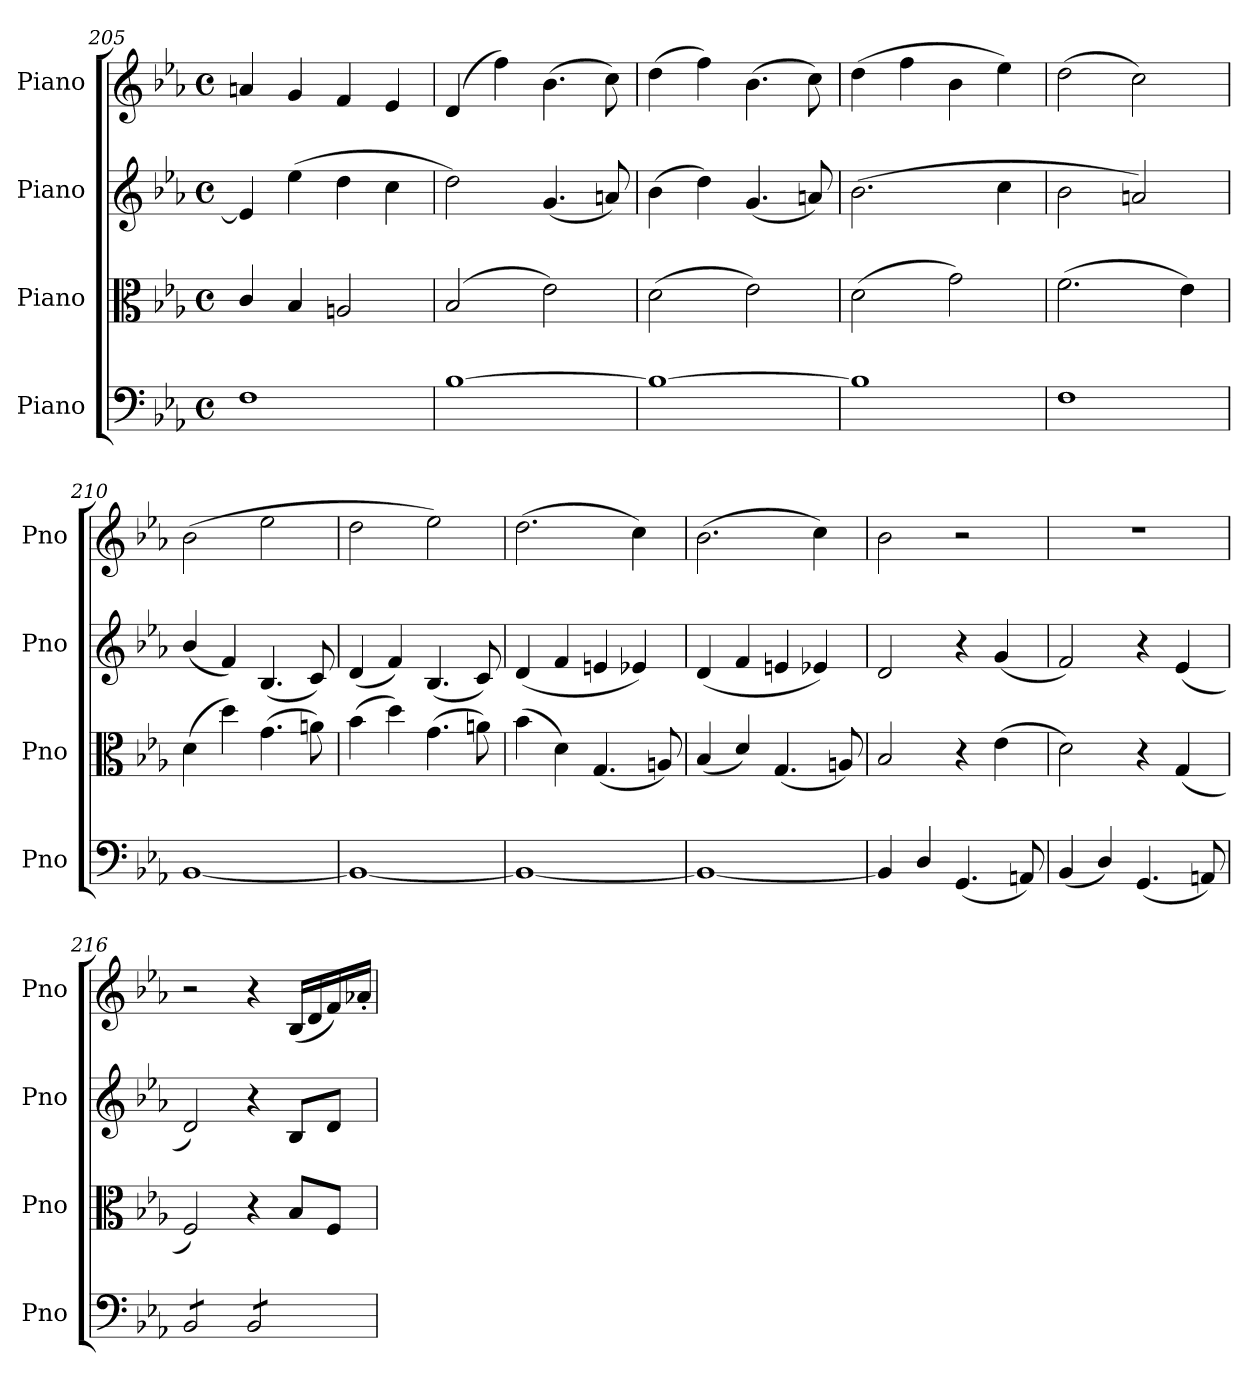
**kern	**kern	**kern	**kern
*part4	*part3	*part2	*part1
*staff4	*staff3	*staff2	*staff1
*I"Piano	*I"Piano	*I"Piano	*I"Piano
*I'Pno	*I'Pno	*I'Pno	*I'Pno
*clefF4	*clefC3	*clefG2	*clefG2
*k[b-e-a-]	*k[b-e-a-]	*k[b-e-a-]	*k[b-e-a-]
*M4/4	*M4/4	*M4/4	*M4/4
*met(c)	*met(c)	*met(c)	*met(c)
=205	=205	=205	=205
1F	4c/	4e-/]	4an/
.	4B-/	(4ee-\	4g/
.	2An/	4dd\	4f/
.	.	4cc\	4e-/
=206	=206	=206	=206
[1B-	(2B-/	2dd\)	(4d/
.	.	.	4ff\)
.	2e-\)	(4.g/	(4.b-\
.	.	8an/)	8cc\)
=207	=207	=207	=207
1B-_	(2d\	(4b-\	(4dd\
.	.	4dd\)	4ff\)
.	2e-\)	(4.g/	(4.b-\
.	.	8an/)	8cc\)
=208	=208	=208	=208
1B-]	(2d\	(2.b-\	(4dd\
.	.	.	4ff\
.	2g\)	.	4b-\
.	.	4cc\	4ee-\)
=209	=209	=209	=209
1F	(2.f\	2b-\	(2dd\
.	.	2an/)	2cc\)
.	4e-\)	.	.
=210	=210	=210	=210
[1BB-	(4d\	(4b-/	(2b-\
.	4dd\)	4f/)	.
.	(4.g\	(4.B-/	2ee-\
.	8an\)	8c/)	.
=211	=211	=211	=211
1BB-_	(4b-\	(4d/	2dd\
.	4dd\)	4f/)	.
.	(4.g\	(4.B-/	2ee-\)
.	8an\)	8c/)	.
=212	=212	=212	=212
1BB-_	(4b-\	(4d/	(2.dd\
.	4d\)	4f/	.
.	(4.G/	4en/	.
.	.	4e-X/)	4cc\)
.	8An/)	.	.
=213	=213	=213	=213
1BB-_	(4B-/	(4d/	(2.b-\
.	4d/)	4f/	.
.	(4.G/	4en/	.
.	.	4e-X/)	4cc\)
.	8An/)	.	.
=214	=214	=214	=214
4BB-/]	2B-/	2d/	2b-\
4D/	.	.	.
(4.GG/	4r	4r	2r
.	(4e-\	(4g/	.
8AAn/)	.	.	.
!!LO:LB:g=z
=215	=215	=215	=215
(4BB-/	2d\)	2f/)	1r
4D/)	.	.	.
(4.GG/	4r	4r	.
.	(4G/	(4e-/	.
8AAn/)	.	.	.
=216	=216	=216	=216
*tremolo	*	*	*
8BB-/L	2F/)	2d/)	2r
8BB-/	.	.	.
8BB-/	.	.	.
8BB-/J	.	.	.
8BB-/L	4r	4r	4r
8BB-/	.	.	.
8BB-/	8B-/L	8B-/L	(16B-/LL
.	.	.	16d/
8BB-/J	8F/J	8d/J	16f/)
*Xtremolo	*	*	*
.	.	.	16a-X'/JJ
=	=	=	=
*-	*-	*-	*-
